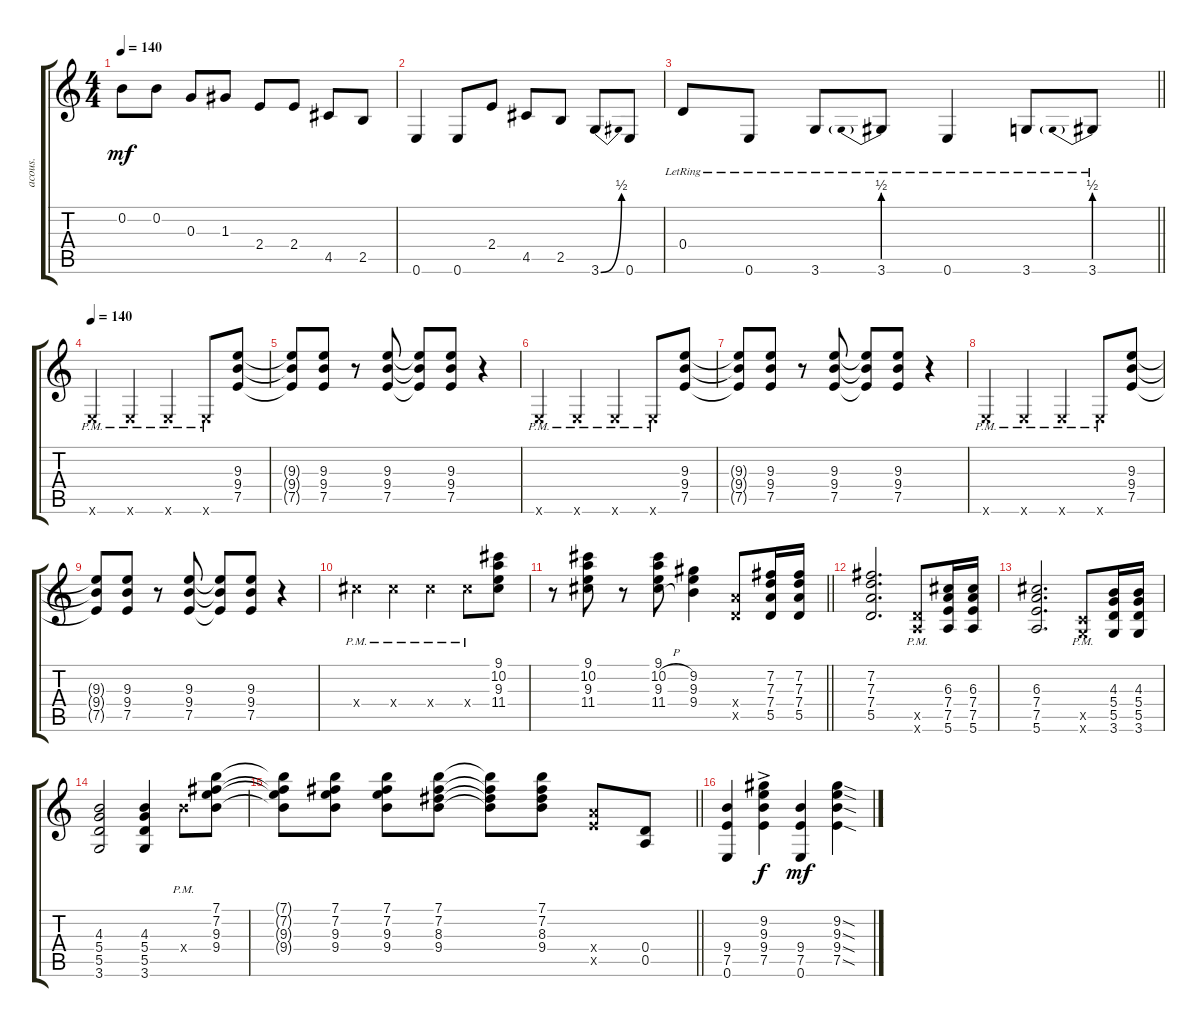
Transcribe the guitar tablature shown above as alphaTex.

\track ("acous." "acous.") {instrument acousticguitarsteel}
\staff {score tabs}
\tuning (E4 B3 G3 D3 A2 E2) {hide}
\ts (4 4)
\tempo 140
\clef g2
\ks c
0.2.8{dy mf} 0.2.8 0.3.8 1.3.8 2.4.8 2.4.8 4.5.8 2.5.8 |
0.6.4 0.6.8 2.4.8 4.5.8 2.5.8 3.6{be (bend 0 0 60 2)}.8 0.6.8 |
\barLineRight lightlight
0.4{lr}.8 0.6{lr}.8 3.6{lr}.8 3.6{be (prebend 0 2 60 2) lr}.8 0.6{lr}.4 3.6{lr}.8 3.6{be (prebend 0 2 60 2) lr}.8 |
\tempo 140
0.6{pm x}.4 0.6{pm x}.4 0.6{pm x}.4 0.6{pm x}.8 (9.3 9.4 7.5).8 |
(9.3{t} 9.4{t} 7.5{t}).8 (9.3 9.4 7.5).8 r.8 (9.3 9.4 7.5).8 (9.3{t} 9.4{t} 7.5{t}).8 (9.3 9.4 7.5).8 r.4 |
0.6{pm x}.4 0.6{pm x}.4 0.6{pm x}.4 0.6{pm x}.8 (9.3 9.4 7.5).8 |
(9.3{t} 9.4{t} 7.5{t}).8 (9.3 9.4 7.5).8 r.8 (9.3 9.4 7.5).8 (9.3{t} 9.4{t} 7.5{t}).8 (9.3 9.4 7.5).8 r.4 |
0.6{pm x}.4 0.6{pm x}.4 0.6{pm x}.4 0.6{pm x}.8 (9.3 9.4 7.5).8 |
(9.3{t} 9.4{t} 7.5{t}).8 (9.3 9.4 7.5).8 r.8 (9.3 9.4 7.5).8 (9.3{t} 9.4{t} 7.5{t}).8 (9.3 9.4 7.5).8 r.4 |
11.4{pm x}.4 11.4{pm x}.4 11.4{pm x}.4 11.4{pm x}.8 (9.1 10.2 9.3 11.4).8 |
\barLineRight lightlight
r.8 (9.1 10.2 9.3 11.4).8 r.8 (9.1 10.2{h} 9.3 11.4{h}).8 (9.2 9.3 9.4).4 (7.4{x} 5.5{x}).8 (7.2 7.3 7.4 5.5).16 (7.2 7.3 7.4 5.5).16 |
(7.2 7.3 7.4 5.5).2{d} (5.5{pm x} 5.6{pm x}).8 (6.3 7.4 7.5 5.6).16 (6.3 7.4 7.5 5.6).16 |
(6.3 7.4 7.5 5.6).2{d} (3.5{pm x} 3.6{pm x}).8 (4.3 5.4 5.5 3.6).16 (4.3 5.4 5.5 3.6).16 |
(4.3 5.4 5.5 3.6).2 (4.3 5.4 5.5 3.6).4 9.4{pm x}.8 (7.1 7.2 9.3 9.4).8 |
\barLineRight lightlight
(7.1{t} 7.2{t} 9.3{t} 9.4{t}).8 (7.1 7.2 9.3 9.4).8 (7.1 7.2 9.3 9.4).8 (7.1 7.2 8.3 9.4).8 (7.1{t} 7.2{t} 8.3{t} 9.4{t}).8 (7.1 7.2 8.3 9.4).8 (7.4{x} 7.5{x}).8 (0.4 0.5).8 |
(9.4 7.5 0.6).4 (9.2{ac} 9.3{ac} 9.4{ac} 7.5{ac}).4{dy f} (9.4 7.5 0.6).4{dy mf} (9.2{sod} 9.3{sod} 9.4{sod} 7.5{sod}).4
